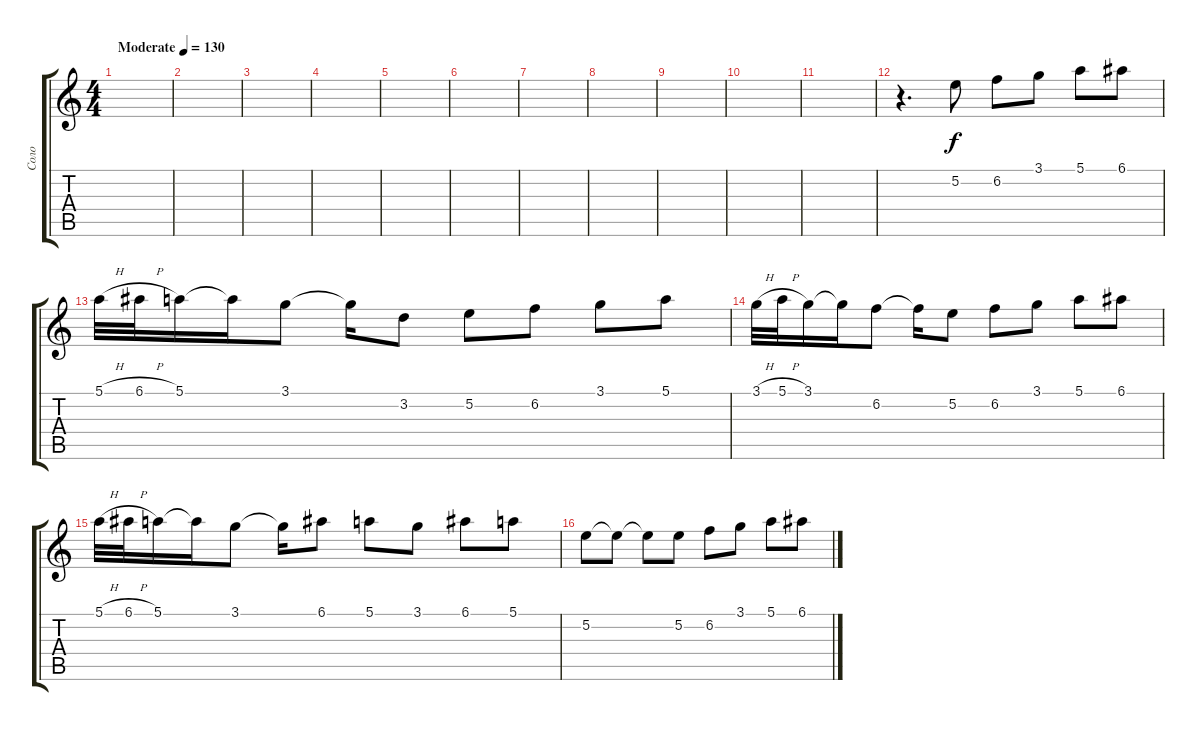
\track ("Соло" "Соло") {instrument acousticguitarsteel}
\staff {score tabs}
\tuning (E4 B3 G3 D3 A2 E2) {hide}
\ts (4 4)
\tempo (130 "Moderate")
\clef g2
\ks c
|
|
|
|
|
|
|
|
|
|
|
r.4{d} 5.2.8 6.2.8 3.1.8 5.1.8 6.1.8 |
5.1{h}.32 6.1{h}.32 5.1.16 5.1{t}.16 3.1.8 3.1{t}.16 3.2.8 5.2.8 6.2.8 3.1.8 5.1.8 |
3.1{h}.32 5.1{h}.32 3.1.16 3.1{t}.16 6.2.8 6.2{t}.16 5.2.8 6.2.8 3.1.8 5.1.8 6.1.8 |
5.1{h}.32 6.1{h}.32 5.1.16 5.1{t}.16 3.1.8 3.1{t}.16 6.1.8 5.1.8 3.1.8 6.1.8 5.1.8 |
5.2.8 5.2{t}.8 5.2{t}.8 5.2.8 6.2.8 3.1.8 5.1.8 6.1.8
